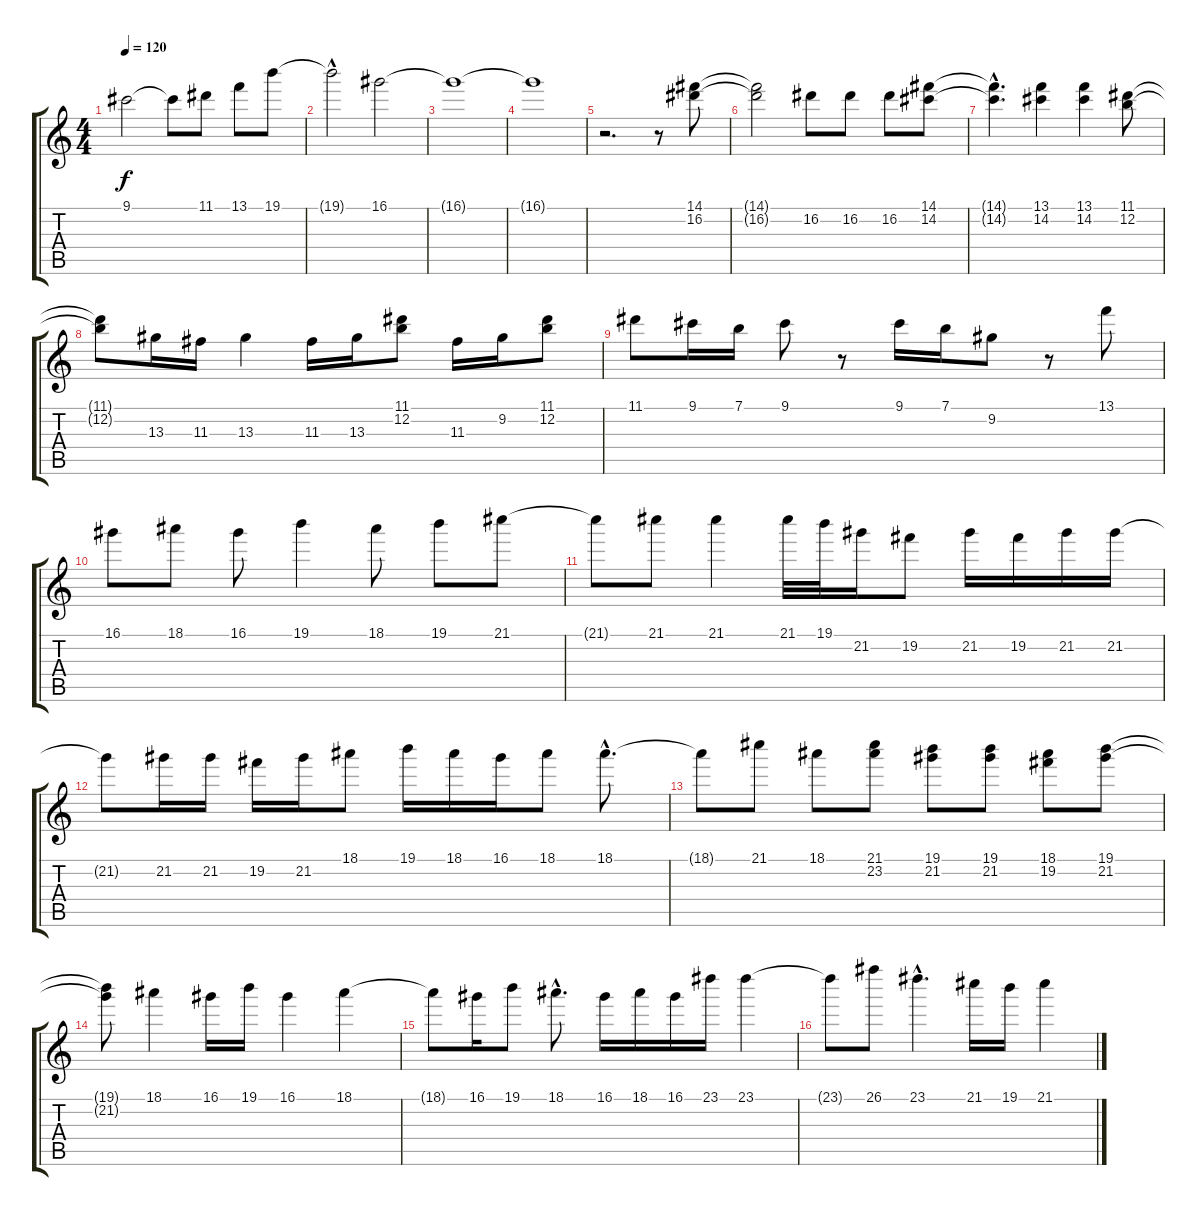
\track "" {instrument overdrivenguitar}
\staff {score tabs}
\tuning (E4 B3 G3 D3 A2 E2) {hide}
\ts (4 4)
\tempo 120
\clef g2
\ks c
9.1{t}.2{dy f} 9.1{t}.8 11.1.8 13.1.8 19.1.8 |
19.1{hac t}.2 16.1.2 |
16.1{t}.1 |
16.1{t}.1 |
r.2{d} r.8 (14.1 16.2).8 |
(14.1{t} 16.2{t}).2 16.2.8 16.2.8 16.2.8 (14.1 14.2).8 |
(14.1{hac t} 14.2{hac t}).4{d} (13.1 14.2).4 (13.1 14.2).4 (11.1 12.2).8 |
(11.1{t} 12.2{t}).8 13.3.16 11.3.16 13.3.4 11.3.16 13.3.16 (11.1 12.2).8 11.3.16 9.2.16 (11.1 12.2).8 |
11.1.8 9.1.16 7.1.16 9.1.8 r.8 9.1.16 7.1.16 9.2.8 r.8 13.1.8 |
16.1.8 18.1.8 16.1.8 19.1.4 18.1.8 19.1.8 21.1.8 |
21.1{t}.8 21.1.8 21.1.4 21.1.32 19.1.32 21.2.16 19.2.8 21.2.16 19.2.16 21.2.16 21.2.16 |
21.2{t}.8 21.2.16 21.2.16 19.2.16 21.2.16 18.1.8 19.1.16 18.1.16 16.1.16 18.1.8 18.1{hac}.8{d} |
18.1{t}.8 21.1.8 18.1.8 (21.1 23.2).8 (19.1 21.2).8 (19.1 21.2).8 (18.1 19.2).8 (19.1 21.2).8 |
(19.1{t} 21.2{t}).8 18.1.4 16.1.16 19.1.16 16.1.4 18.1.4 |
18.1{t}.8 16.1.16 19.1.8 18.1{hac}.8{d} 16.1.16 18.1.16 16.1.16 23.1.16 23.1.4 |
23.1{t}.8 26.1.8 23.1{hac}.4{d} 21.1.16 19.1.16 21.1.4
